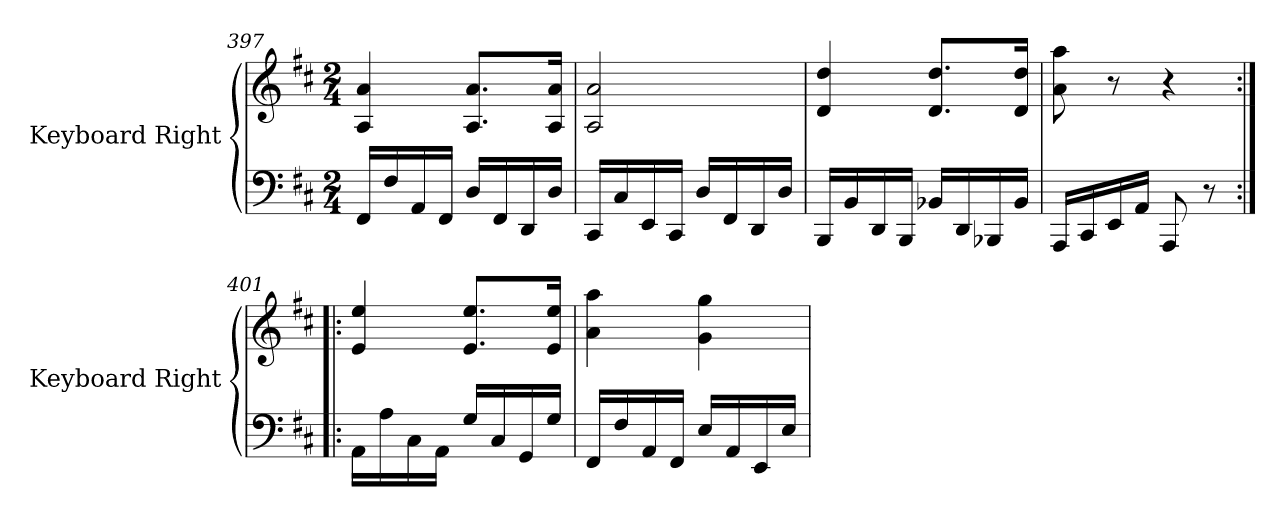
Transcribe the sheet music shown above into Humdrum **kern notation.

**kern	**kern
*part1	*part1
*staff2	*staff1
*I"Keyboard Right	*
*I'Keyboard Right	*
*clefF4	*clefG2
*k[f#c#]	*k[f#c#]
*D:	*D:
*M2/4	*M2/4
=397	=397
16FF#/LL	4A/ 4a/
16F#/	.
16AA/	.
16FF#/JJ	.
16D/LL	8.A/ 8.a/L
16FF#/	.
16DD/	.
16D/JJ	16A/ 16a/Jk
!!LO:LB:g=z
=398	=398
16CC#/LL	2A/ 2a/
16C#/	.
16EE/	.
16CC#/JJ	.
16D/LL	.
16FF#/	.
16DD/	.
16D/JJ	.
=399	=399
16BBB/LL	4d/ 4dd/
16BB/	.
16DD/	.
16BBB/JJ	.
16BB-X/LL	8.d/ 8.dd/L
16DD/	.
16BBB-X/	.
16BB-/JJ	16d/ 16dd/Jk
=400	=400
16AAA/LL	8a\ 8aa\
16CC#/	.
16EE/	8r
16AA/JJ	.
8AAA/	4r
8r	.
=401:|!|:	=401:|!|:
16AA\LL	4e/ 4ee/
16A\	.
16C#\	.
16AA\JJ	.
16G/LL	8.e/ 8.ee/L
16C#/	.
16GG/	.
16G/JJ	16e/ 16ee/Jk
=402	=402
16FF#/LL	4a\ 4aa\
16F#/	.
16AA/	.
16FF#/JJ	.
16E/LL	4g\ 4gg\
16AA/	.
16EE/	.
16E/JJ	.
=	=
*-	*-
